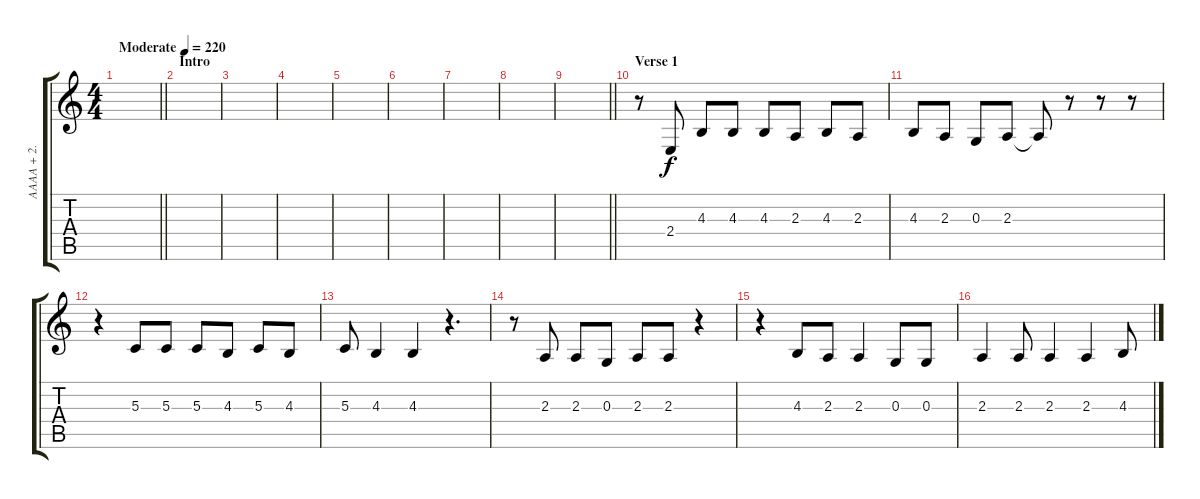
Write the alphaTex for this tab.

\track ("AAAA + 2. Stimme" "AAAA + 2. ") {instrument englishhorn}
\staff {score tabs}
\tuning (E4 B3 G3 D3 A2 E2) {hide}
\ts (4 4)
\tempo (220 "Moderate")
\clef g2
\barLineRight lightlight
\ks c
|
\section ("" "Intro")
|
|
|
|
|
|
|
\barLineRight lightlight
|
\section ("" "Verse 1")
r.8 2.4.8 4.3.8 4.3.8 4.3.8 2.3.8 4.3.8 2.3.8 |
4.3.8 2.3.8 0.3.8 2.3.8 2.3{t}.8 r.8 r.8 r.8 |
r.4 5.3.8 5.3.8 5.3.8 4.3.8 5.3.8 4.3.8 |
5.3.8 4.3.4 4.3.4 r.4{d} |
r.8 2.3.8 2.3.8 0.3.8 2.3.8 2.3.8 r.4 |
r.4 4.3.8 2.3.8 2.3.4 0.3.8 0.3.8 |
2.3.4 2.3.8 2.3.4 2.3.4 4.3.8
